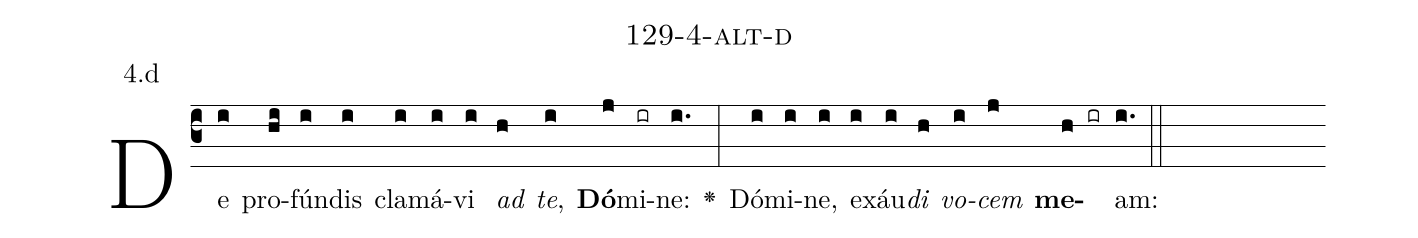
name: 129-4-alt-d;
annotation: 4.d;
%%
(c3)De(i) pro(hi)fún(i)dis(i) cla(i)má(i)vi(i) <i>ad</i>(h) <i>te</i>,(i) <b>Dó</b>(j)mi(ir)ne:(i.) <v>\greheightstar</v>(:) Dó(i)mi(i)ne,(i) ex(i)áu(i)<i>di</i>(h) <i>vo</i>(i)<i>cem</i>(j) <b>me</b>(h ir)am:(i.) (::)


%E(i) u(h) o(i) u(j) a(h) e.(i.) (::)
